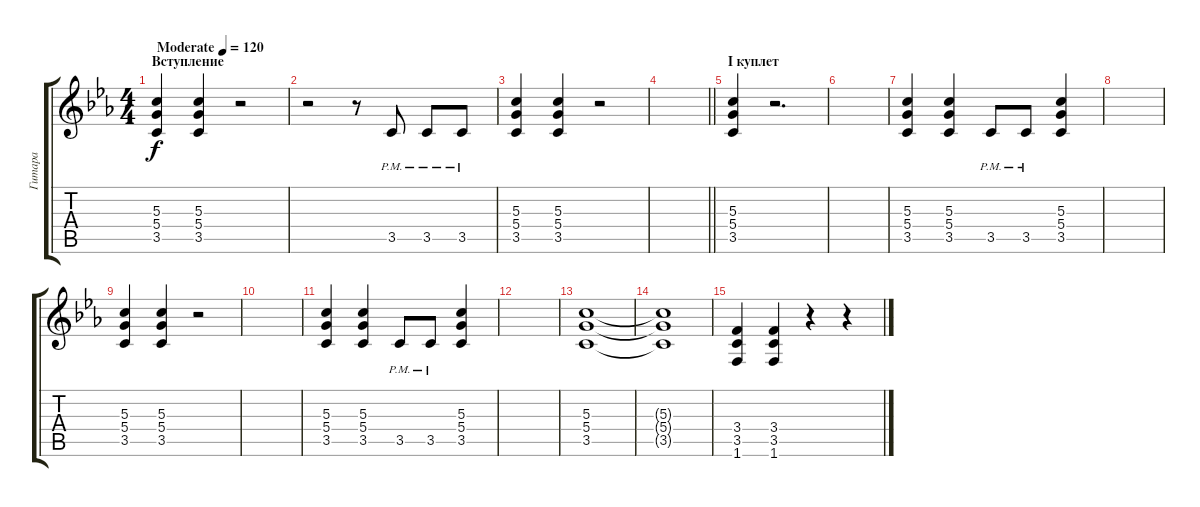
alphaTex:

\track ("Гитара" "Гитара") {instrument distortionguitar}
\staff {score tabs}
\tuning (E4 B3 G3 D3 A2 E2) {hide}
\ts (4 4)
\section ("" "Вступление")
\tempo (120 "Moderate")
\clef g2
\ks cminor
(5.3 5.4 3.5).4{dy f instrument distortionguitar} (5.3 5.4 3.5).4 r.2 |
r.2 r.8 3.5{pm}.8 3.5{pm}.8 3.5{pm}.8 |
(5.3 5.4 3.5).4 (5.3 5.4 3.5).4 r.2 |
\barLineRight lightlight
|
\section ("" "I куплет")
(5.3 5.4 3.5).4 r.2{d} |
|
(5.3 5.4 3.5).4 (5.3 5.4 3.5).4 3.5{pm}.8 3.5{pm}.8 (5.3 5.4 3.5).4 |
|
(5.3 5.4 3.5).4 (5.3 5.4 3.5).4 r.2 |
|
(5.3 5.4 3.5).4 (5.3 5.4 3.5).4 3.5{pm}.8 3.5{pm}.8 (5.3 5.4 3.5).4 |
|
(5.3 5.4 3.5).1 |
(5.3{t} 5.4{t} 3.5{t}).1 |
(3.4 3.5 1.6).4 (3.4 3.5 1.6).4 r.4 r.4
